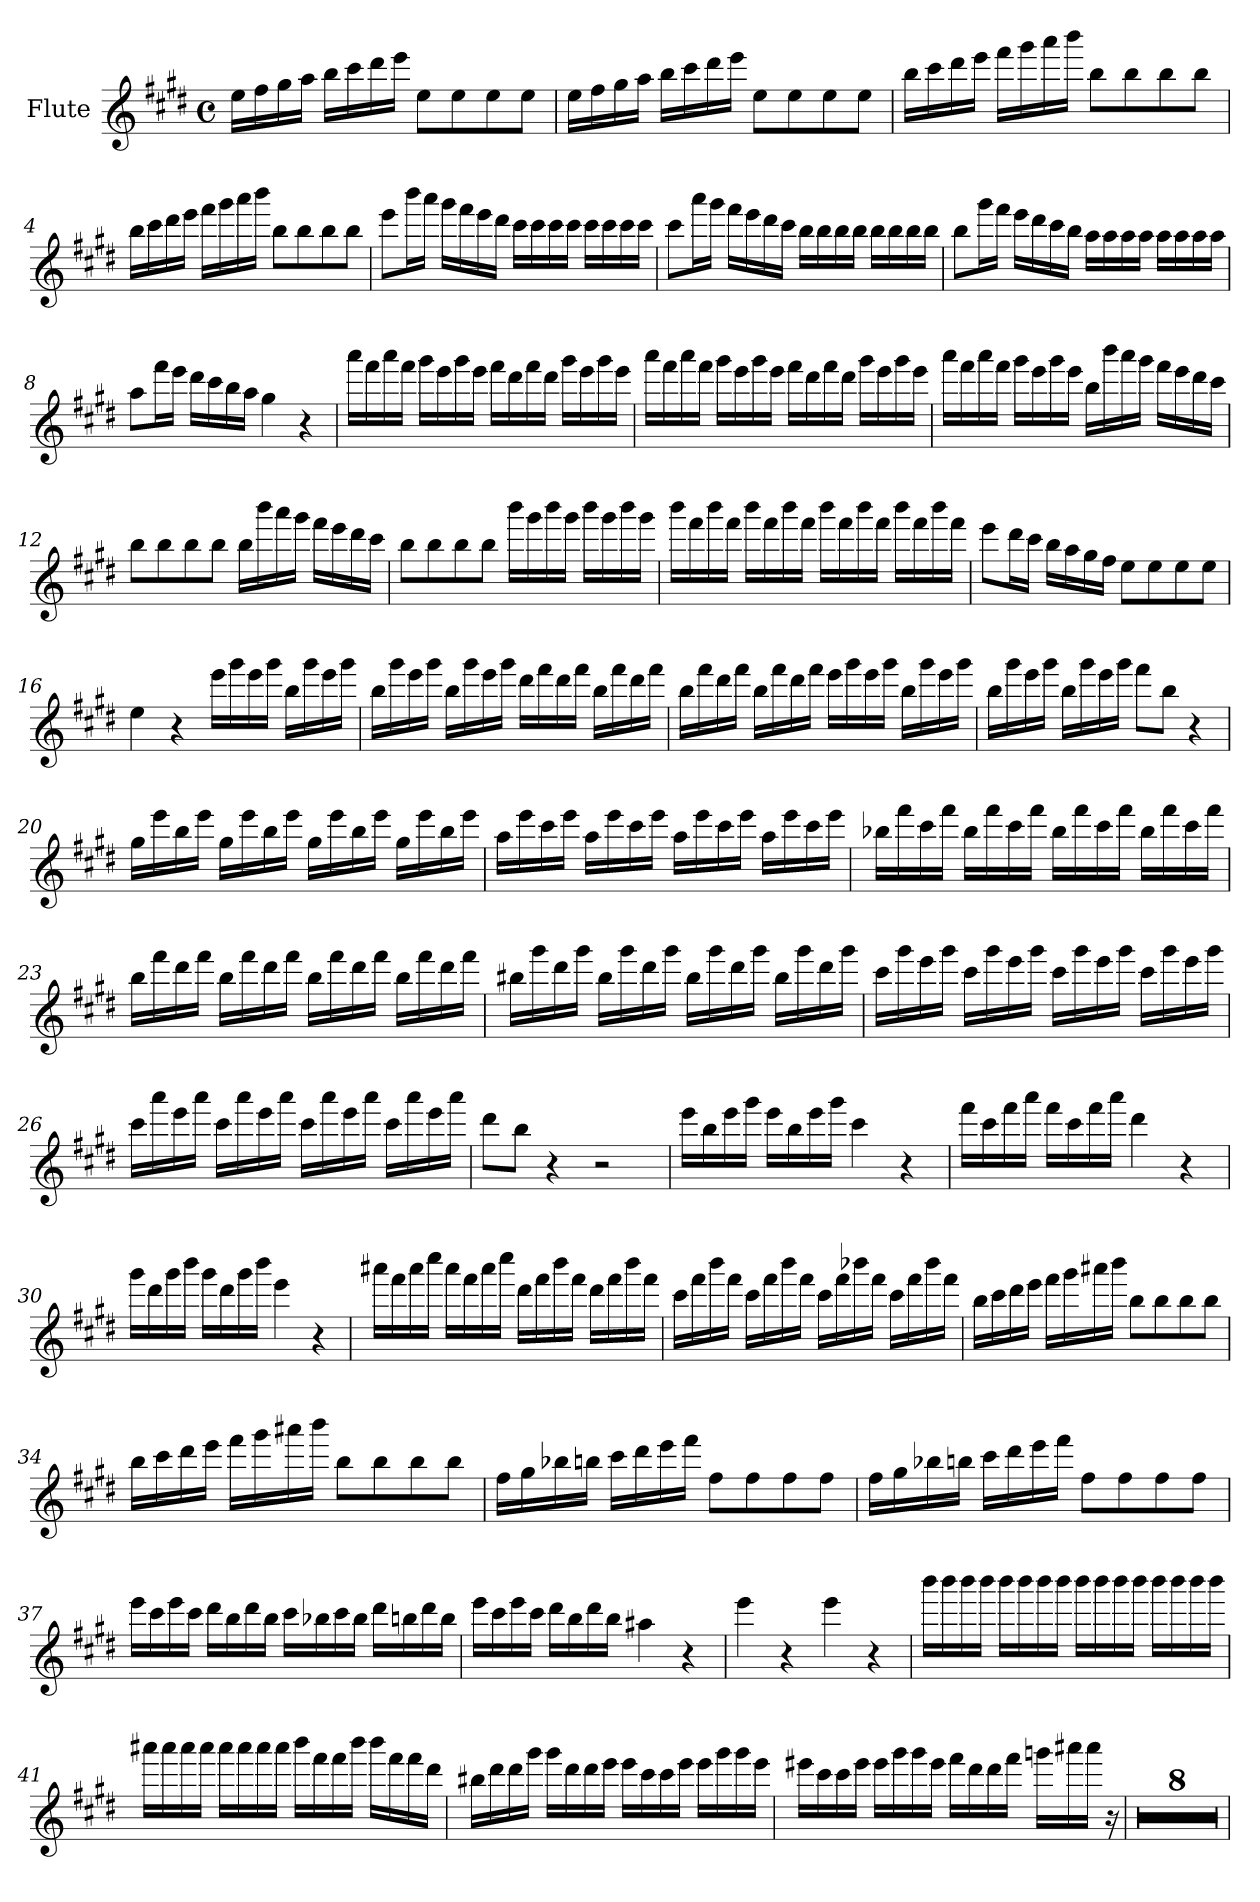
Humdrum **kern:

**kern
*part1
*staff1
*I"Flute
*I'Fl.
*clefG2
*k[f#c#g#d#]
*M4/4
*met(c)
=1
16ee\LL
16ff#\
16gg#\
16aa\JJ
16bb\LL
16ccc#\
16ddd#\
16eee\JJ
8ee\L
8ee\
8ee\
8ee\J
=2
16ee\LL
16ff#\
16gg#\
16aa\JJ
16bb\LL
16ccc#\
16ddd#\
16eee\JJ
8ee\L
8ee\
8ee\
8ee\J
=3
16bb\LL
16ccc#\
16ddd#\
16eee\JJ
16fff#\LL
16ggg#\
16aaa\
16bbb\JJ
8bb\L
8bb\
8bb\
8bb\J
!!LO:LB:g=z
=4
16bb\LL
16ccc#\
16ddd#\
16eee\JJ
16fff#\LL
16ggg#\
16aaa\
16bbb\JJ
8bb\L
8bb\
8bb\
8bb\J
=5
8eee\L
16bbb\L
16aaa\JJ
16ggg#\LL
16fff#\
16eee\
16ddd#\JJ
16ccc#\LL
16ccc#\
16ccc#\
16ccc#\JJ
16ccc#\LL
16ccc#\
16ccc#\
16ccc#\JJ
!!LO:LB:g=z
=6
8ccc#\L
16aaa\L
16ggg#\JJ
16fff#\LL
16eee\
16ddd#\
16ccc#\JJ
16bb\LL
16bb\
16bb\
16bb\JJ
16bb\LL
16bb\
16bb\
16bb\JJ
=7
8bb\L
16ggg#\L
16fff#\JJ
16eee\LL
16ddd#\
16ccc#\
16bb\JJ
16aa\LL
16aa\
16aa\
16aa\JJ
16aa\LL
16aa\
16aa\
16aa\JJ
!!LO:LB:g=z
=8
8aa\L
16fff#\L
16eee\JJ
16ddd#\LL
16ccc#\
16bb\
16aa\JJ
4gg#\
4r
=9
16aaa\LL
16fff#\
16aaa\
16fff#\JJ
16ggg#\LL
16eee\
16ggg#\
16eee\JJ
16fff#\LL
16ddd#\
16fff#\
16ddd#\JJ
16ggg#\LL
16eee\
16ggg#\
16eee\JJ
!!LO:LB:g=z
=10
16aaa\LL
16fff#\
16aaa\
16fff#\JJ
16ggg#\LL
16eee\
16ggg#\
16eee\JJ
16fff#\LL
16ddd#\
16fff#\
16ddd#\JJ
16ggg#\LL
16eee\
16ggg#\
16eee\JJ
=11
16aaa\LL
16fff#\
16aaa\
16fff#\JJ
16ggg#\LL
16eee\
16ggg#\
16eee\JJ
16bb\LL
16bbb\
16aaa\
16ggg#\JJ
16fff#\LL
16eee\
16ddd#\
16ccc#\JJ
!!LO:LB:g=z
=12
8bb\L
8bb\
8bb\
8bb\J
16bb\LL
16bbb\
16aaa\
16ggg#\JJ
16fff#\LL
16eee\
16ddd#\
16ccc#\JJ
=13
8bb\L
8bb\
8bb\
8bb\J
16bbb\LL
16ggg#\
16bbb\
16ggg#\JJ
16bbb\LL
16ggg#\
16bbb\
16ggg#\JJ
!!LO:LB:g=z
=14
16bbb\LL
16fff#\
16bbb\
16fff#\JJ
16bbb\LL
16fff#\
16bbb\
16fff#\JJ
16bbb\LL
16fff#\
16bbb\
16fff#\JJ
16bbb\LL
16fff#\
16bbb\
16fff#\JJ
=15
8eee\L
16ddd#\L
16ccc#\JJ
16bb\LL
16aa\
16gg#\
16ff#\JJ
8ee\L
8ee\
8ee\
8ee\J
=16
4ee\
4r
16eee\LL
16ggg#\
16eee\
16ggg#\JJ
16bb\LL
16ggg#\
16eee\
16ggg#\JJ
!!LO:LB:g=z
=17
16bb\LL
16ggg#\
16eee\
16ggg#\JJ
16bb\LL
16ggg#\
16eee\
16ggg#\JJ
16ddd#\LL
16fff#\
16ddd#\
16fff#\JJ
16bb\LL
16fff#\
16ddd#\
16fff#\JJ
=18
16bb\LL
16fff#\
16ddd#\
16fff#\JJ
16bb\LL
16fff#\
16ddd#\
16fff#\JJ
16eee\LL
16ggg#\
16eee\
16ggg#\JJ
16bb\LL
16ggg#\
16eee\
16ggg#\JJ
!!LO:LB:g=z
=19
16bb\LL
16ggg#\
16eee\
16ggg#\JJ
16bb\LL
16ggg#\
16eee\
16ggg#\JJ
8fff#\L
8bb\J
4r
=20
16gg#\LL
16eee\
16bb\
16eee\JJ
16gg#\LL
16eee\
16bb\
16eee\JJ
16gg#\LL
16eee\
16bb\
16eee\JJ
16gg#\LL
16eee\
16bb\
16eee\JJ
!!LO:LB:g=z
=21
16aa\LL
16eee\
16ccc#\
16eee\JJ
16aa\LL
16eee\
16ccc#\
16eee\JJ
16aa\LL
16eee\
16ccc#\
16eee\JJ
16aa\LL
16eee\
16ccc#\
16eee\JJ
=22
16bb-X\LL
16fff#\
16ccc#\
16fff#\JJ
16bb-\LL
16fff#\
16ccc#\
16fff#\JJ
16bb-\LL
16fff#\
16ccc#\
16fff#\JJ
16bb-\LL
16fff#\
16ccc#\
16fff#\JJ
!!LO:PB:g=z
=23
16bb\LL
16fff#\
16ddd#\
16fff#\JJ
16bb\LL
16fff#\
16ddd#\
16fff#\JJ
16bb\LL
16fff#\
16ddd#\
16fff#\JJ
16bb\LL
16fff#\
16ddd#\
16fff#\JJ
=24
16bb#X\LL
16ggg#\
16ddd#\
16ggg#\JJ
16bb#\LL
16ggg#\
16ddd#\
16ggg#\JJ
16bb#\LL
16ggg#\
16ddd#\
16ggg#\JJ
16bb#\LL
16ggg#\
16ddd#\
16ggg#\JJ
!!LO:LB:g=z
=25
16ccc#\LL
16ggg#\
16eee\
16ggg#\JJ
16ccc#\LL
16ggg#\
16eee\
16ggg#\JJ
16ccc#\LL
16ggg#\
16eee\
16ggg#\JJ
16ccc#\LL
16ggg#\
16eee\
16ggg#\JJ
=26
16ccc#\LL
16aaa\
16eee\
16aaa\JJ
16ccc#\LL
16aaa\
16eee\
16aaa\JJ
16ccc#\LL
16aaa\
16eee\
16aaa\JJ
16ccc#\LL
16aaa\
16eee\
16aaa\JJ
!!LO:LB:g=z
=27
8ddd#\L
8bb\J
4r
2r
=28
16eee\LL
16bb\
16eee\
16ggg#\JJ
16eee\LL
16bb\
16eee\
16ggg#\JJ
4ccc#\
4r
=29
16fff#\LL
16ccc#\
16fff#\
16aaa\JJ
16fff#\LL
16ccc#\
16fff#\
16aaa\JJ
4ddd#\
4r
=30
16ggg#\LL
16ddd#\
16ggg#\
16bbb\JJ
16ggg#\LL
16ddd#\
16ggg#\
16bbb\JJ
4eee\
4r
!!LO:LB:g=z
=31
16aaa#X\LL
16fff#\
16aaa#\
16cccc#\JJ
16aaa#\LL
16fff#\
16aaa#\
16cccc#\JJ
16ddd#\LL
16fff#\
16bbb\
16fff#\JJ
16ddd#\LL
16fff#\
16bbb\
16fff#\JJ
=32
16ccc#\LL
16fff#\
16bbb\
16fff#\JJ
16ccc#\LL
16fff#\
16bbb\
16fff#\JJ
16ccc#\LL
16fff#\
16bbb-X\
16fff#\JJ
16ccc#\LL
16fff#\
16bbb-\
16fff#\JJ
!!LO:LB:g=z
=33
16bb\LL
16ccc#\
16ddd#\
16eee\JJ
16fff#\LL
16ggg#\
16aaa#X\
16bbb\JJ
8bb\L
8bb\
8bb\
8bb\J
=34
16bb\LL
16ccc#\
16ddd#\
16eee\JJ
16fff#\LL
16ggg#\
16aaa#X\
16bbb\JJ
8bb\L
8bb\
8bb\
8bb\J
!!LO:LB:g=z
=35
16ff#\LL
16gg#\
16bb-X\
16bbn\JJ
16ccc#\LL
16ddd#\
16eee\
16fff#\JJ
8ff#\L
8ff#\
8ff#\
8ff#\J
=36
16ff#\LL
16gg#\
16bb-X\
16bbn\JJ
16ccc#\LL
16ddd#\
16eee\
16fff#\JJ
8ff#\L
8ff#\
8ff#\
8ff#\J
!!LO:LB:g=z
=37
16eee\LL
16ccc#\
16eee\
16ccc#\JJ
16ddd#\LL
16bb\
16ddd#\
16bb\JJ
16ccc#\LL
16bb-X\
16ccc#\
16bb-\JJ
16ddd#\LL
16bbn\
16ddd#\
16bb\JJ
=38
16eee\LL
16ccc#\
16eee\
16ccc#\JJ
16ddd#\LL
16bb\
16ddd#\
16bb\JJ
4aa#X\
4r
=39
4eee\
4r
4eee\
4r
!!LO:LB:g=z
=40
16bbb\LL
16bbb\
16bbb\
16bbb\JJ
16bbb\LL
16bbb\
16bbb\
16bbb\JJ
16bbb\LL
16bbb\
16bbb\
16bbb\JJ
16bbb\LL
16bbb\
16bbb\
16bbb\JJ
=41
16aaa#X\LL
16aaa#\
16aaa#\
16aaa#\JJ
16aaa#\LL
16aaa#\
16aaa#\
16aaa#\JJ
16bbb\LL
16fff#\
16fff#\
16bbb\JJ
16bbb\LL
16fff#\
16fff#\
16ddd#\JJ
!!LO:LB:g=z
=42
16bb#X\LL
16ddd#\
16ddd#\
16ggg#\JJ
16ggg#\LL
16ddd#\
16ddd#\
16eee\JJ
16eee\LL
16ccc#\
16ccc#\
16eee\JJ
16eee\LL
16ggg#\
16ggg#\
16eee\JJ
=43
16eee#X\LL
16ccc#\
16ccc#\
16eee#\JJ
16eee#\LL
16ggg#\
16ggg#\
16eee#\JJ
16fff#\LL
16ddd#\
16ddd#\
16fff#\JJ
16gggn\LL
16aaa#X\
16aaa#\JJ
16r
=44
1r
!!LO:LB:g=z
=45
1r
=46
1r
=47
1r
=48
1r
=49
1r
=50
1r
=51
1r
=
*-
